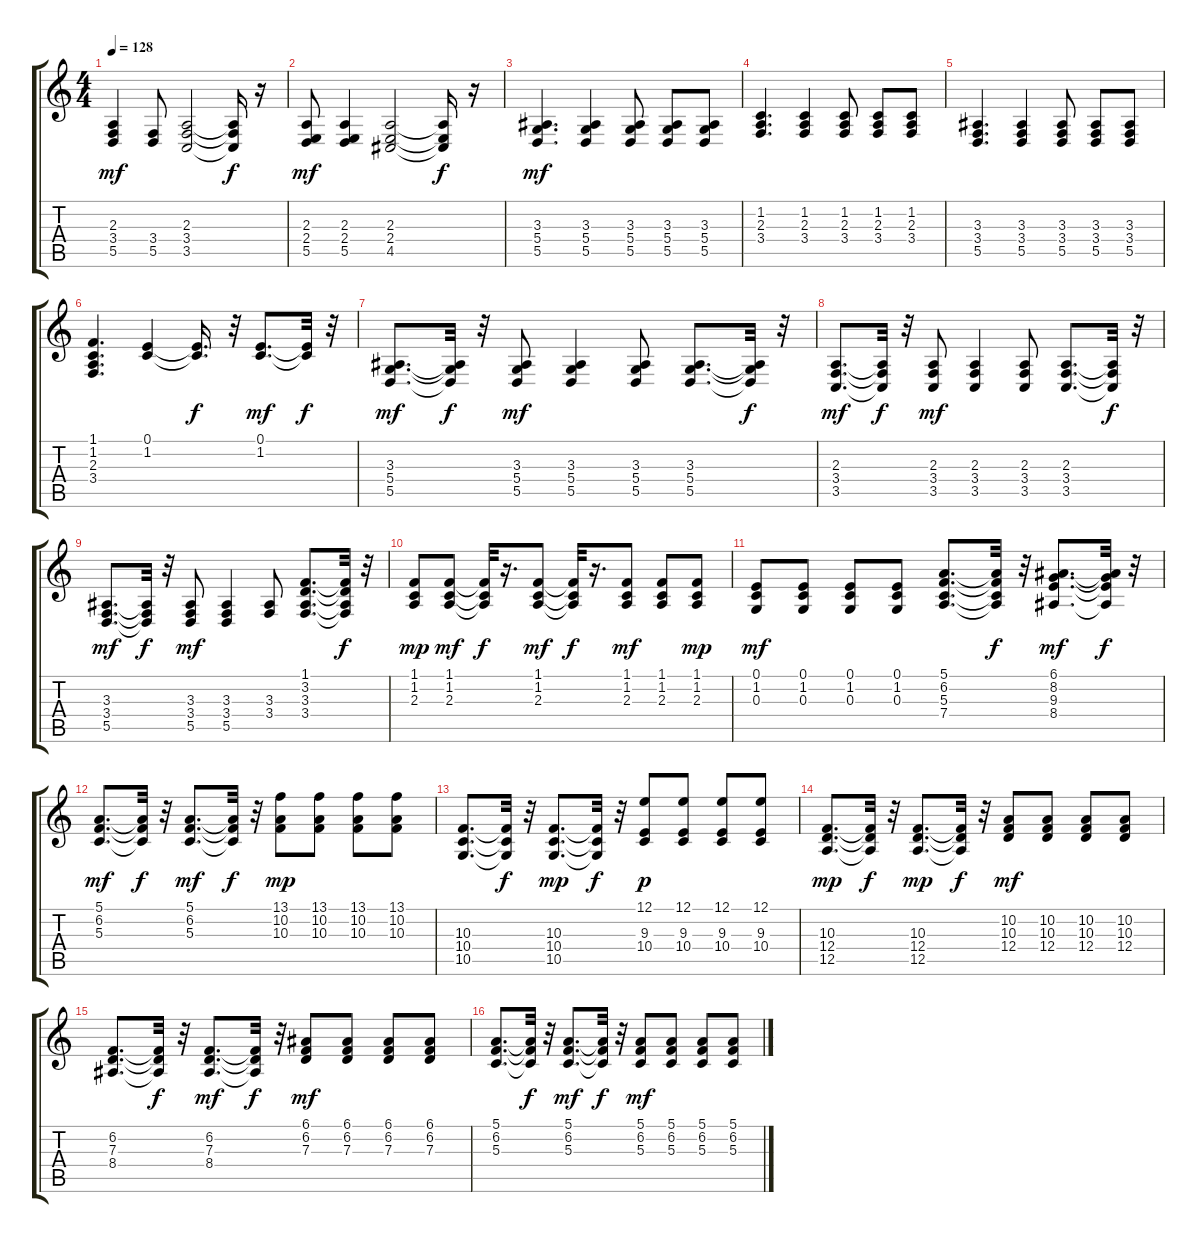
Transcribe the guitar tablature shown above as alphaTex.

\track "" {instrument acousticgrandpiano}
\staff {score tabs}
\tuning (E4 B3 G3 D3 A2 E2) {hide}
\ts (4 4)
\tempo 128
\clef g2
\ks c
(2.3 3.4 5.5).4{dy mf} (3.4 5.5).8 (2.3 3.4 3.5).2 (2.3{t} 3.4{t} 3.5{t}).16{dy f} r.16 |
(2.3 2.4 5.5).8{dy mf} (2.3 2.4 5.5).4 (2.3 2.4 4.5).2 (2.3{t} 2.4{t} 4.5{t}).16{dy f} r.16 |
(3.3 5.4 5.5).4{d dy mf} (3.3 5.4 5.5).4 (3.3 5.4 5.5).8 (3.3 5.4 5.5).8 (3.3 5.4 5.5).8 |
(1.2 2.3 3.4).4{d} (1.2 2.3 3.4).4 (1.2 2.3 3.4).8 (1.2 2.3 3.4).8 (1.2 2.3 3.4).8 |
(3.3 3.4 5.5).4{d} (3.3 3.4 5.5).4 (3.3 3.4 5.5).8 (3.3 3.4 5.5).8 (3.3 3.4 5.5).8 |
(1.1 1.2 2.3 3.4).4{d} (0.1 1.2).4 (0.1{t} 1.2{t}).16{d dy f} r.32 (0.1 1.2).8{d dy mf} (0.1{t} 1.2{t}).32{dy f} r.32 |
(3.3 5.4 5.5).8{d dy mf} (3.3{t} 5.4{t} 5.5{t}).32{dy f} r.32 (3.3 5.4 5.5).8{dy mf} (3.3 5.4 5.5).4 (3.3 5.4 5.5).8 (3.3 5.4 5.5).8{d} (3.3{t} 5.4{t} 5.5{t}).32{dy f} r.32 |
(2.3 3.4 3.5).8{d dy mf} (2.3{t} 3.4{t} 3.5{t}).32{dy f} r.32 (2.3 3.4 3.5).8{dy mf} (2.3 3.4 3.5).4 (2.3 3.4 3.5).8 (2.3 3.4 3.5).8{d} (2.3{t} 3.4{t} 3.5{t}).32{dy f} r.32 |
(3.3 3.4 5.5).8{d dy mf} (3.3{t} 3.4{t} 5.5{t}).32{dy f} r.32 (3.3 3.4 5.5).8{dy mf} (3.3 3.4 5.5).4 (3.3 3.4).8 (1.1 3.2 3.3 3.4).8{d} (1.1{t} 3.2{t} 3.3{t} 3.4{t}).32{dy f} r.32 |
(1.1 1.2 2.3).8{dy mp} (1.1 1.2 2.3).8{dy mf} (1.1{t} 1.2{t} 2.3{t}).32{dy f} r.16{d} (1.1 1.2 2.3).8{dy mf} (1.1{t} 1.2{t} 2.3{t}).32{dy f} r.16{d} (1.1 1.2 2.3).8{dy mf} (1.1 1.2 2.3).8 (1.1 1.2 2.3).8{dy mp} |
(0.1 1.2 0.3).8{dy mf} (0.1 1.2 0.3).8 (0.1 1.2 0.3).8 (0.1 1.2 0.3).8 (5.1 6.2 5.3 7.4).8{d} (5.1{t} 6.2{t} 5.3{t} 7.4{t}).32{dy f} r.32 (6.1 8.2 9.3 8.4).8{d dy mf} (6.1{t} 8.2{t} 9.3{t} 8.4{t}).32{dy f} r.32 |
(5.1 6.2 5.3).8{d dy mf} (5.1{t} 6.2{t} 5.3{t}).32{dy f} r.32 (5.1 6.2 5.3).8{d dy mf} (5.1{t} 6.2{t} 5.3{t}).32{dy f} r.32 (13.1 10.2 10.3).8{dy mp} (13.1 10.2 10.3).8 (13.1 10.2 10.3).8 (13.1 10.2 10.3).8 |
(10.3 10.4 10.5).8{d} (10.3{t} 10.4{t} 10.5{t}).32{dy f} r.32 (10.3 10.4 10.5).8{d dy mp} (10.3{t} 10.4{t} 10.5{t}).32{dy f} r.32 (12.1 9.3 10.4).8{dy p} (12.1 9.3 10.4).8 (12.1 9.3 10.4).8 (12.1 9.3 10.4).8 |
(10.3 12.4 12.5).8{d dy mp} (10.3{t} 12.4{t} 12.5{t}).32{dy f} r.32 (10.3 12.4 12.5).8{d dy mp} (10.3{t} 12.4{t} 12.5{t}).32{dy f} r.32 (10.2 10.3 12.4).8{dy mf} (10.2 10.3 12.4).8 (10.2 10.3 12.4).8 (10.2 10.3 12.4).8 |
(6.2 7.3 8.4).8{d} (6.2{t} 7.3{t} 8.4{t}).32{dy f} r.32 (6.2 7.3 8.4).8{d dy mf} (6.2{t} 7.3{t} 8.4{t}).32{dy f} r.32 (6.1 6.2 7.3).8{dy mf} (6.1 6.2 7.3).8 (6.1 6.2 7.3).8 (6.1 6.2 7.3).8 |
(5.1 6.2 5.3).8{d} (5.1{t} 6.2{t} 5.3{t}).32{dy f} r.32 (5.1 6.2 5.3).8{d dy mf} (5.1{t} 6.2{t} 5.3{t}).32{dy f} r.32 (5.1 6.2 5.3).8{dy mf} (5.1 6.2 5.3).8 (5.1 6.2 5.3).8 (5.1 6.2 5.3).8
